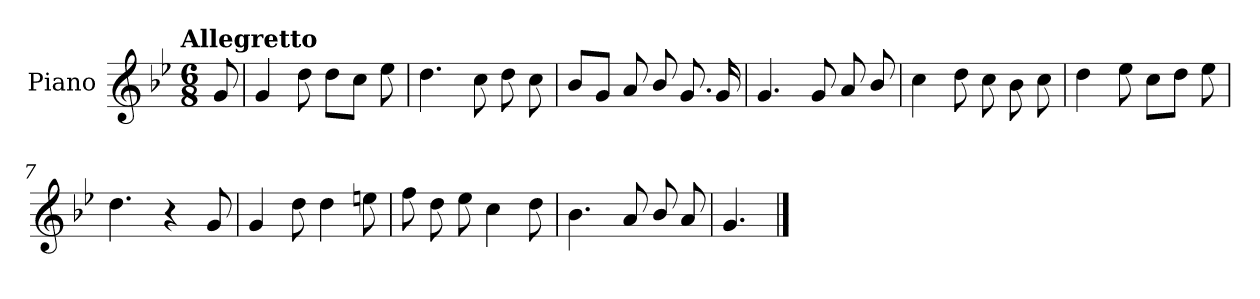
**kern
*part1
*staff1
*I"Piano
*I'Pno.
*clefG2
*k[b-e-]
!!LO:TX:omd:t=Allegretto
*M6/8
*MM116
=
8g/
=1
4g/
8dd\
8dd\L
8cc\J
8ee-\
=2
4.dd\
8cc\
8dd\
8cc\
=3
8b-/L
8g/J
8a/
8b-/
8.g/
16g/
!!LO:LB:g=z
=4
4.g/
8g/
8a/
8b-/
=5
4cc\
8dd\
8cc\
8b-\
8cc\
=6
4dd\
8ee-\
8cc\L
8dd\J
8ee-\
=7
4.dd\
4r
8g/
!!LO:LB:g=z
=8
4g/
8dd\
4dd\
8een\
=9
8ff\
8dd\
8ee-\
4cc\
8dd\
=10
4.b-\
8a/
8b-/
8a/
=11
4.g/
==
*-
